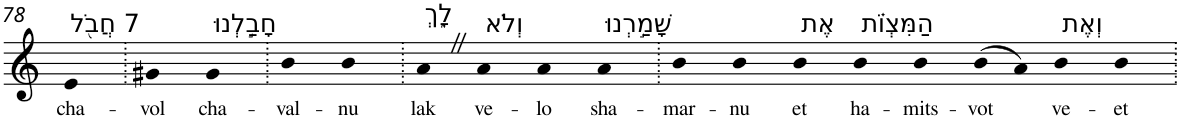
**kern	**text
*part1	*part1
*staff1	*staff1
*I"Piano	*
*I'Pno	*
!!LO:PB:g=z
*clefG2	*
*k[]	*
=78	=78
!LO:TX:a:t=7 חֲבֹ֖ל	!
!	!LO:LY:b
4e	cha-
=79.	=79.
!	!LO:LY:b
4g#X	-vol
!LO:TX:a:t=חָבַ֣לְנוּ	!
!	!LO:LY:b
4g#	cha-
=80.	=80.
!	!LO:LY:b
4b	-val-
!	!LO:LY:b
4b	-nu
=81.	=81.
!LO:TX:a:t=לָ֑ךְ	!
!	!LO:LY:b
4aZ	lak
!LO:TX:a:t=וְלֹא	!
!	!LO:LY:b
4a	ve-
!	!LO:LY:b
4a	-lo
!LO:TX:a:t=שָׁמַ֣רְנוּ	!
!	!LO:LY:b
4a	sha-
=82.	=82.
!	!LO:LY:b
4b	-mar-
!	!LO:LY:b
4b	-nu
!LO:TX:a:t=אֶת	!
!	!LO:LY:b
4b	et
!LO:TX:a:t=הַמִּצְוֺ֗ת	!
!	!LO:LY:b
4b	ha-
!	!LO:LY:b
4b	-mits-
!	!LO:LY:b
(>8b	-vot
8a)	.
!LO:TX:a:t=וְאֶת	!
!	!LO:LY:b
4b	ve-
!	!LO:LY:b
4b	-et
=.	=.
*-	*-
